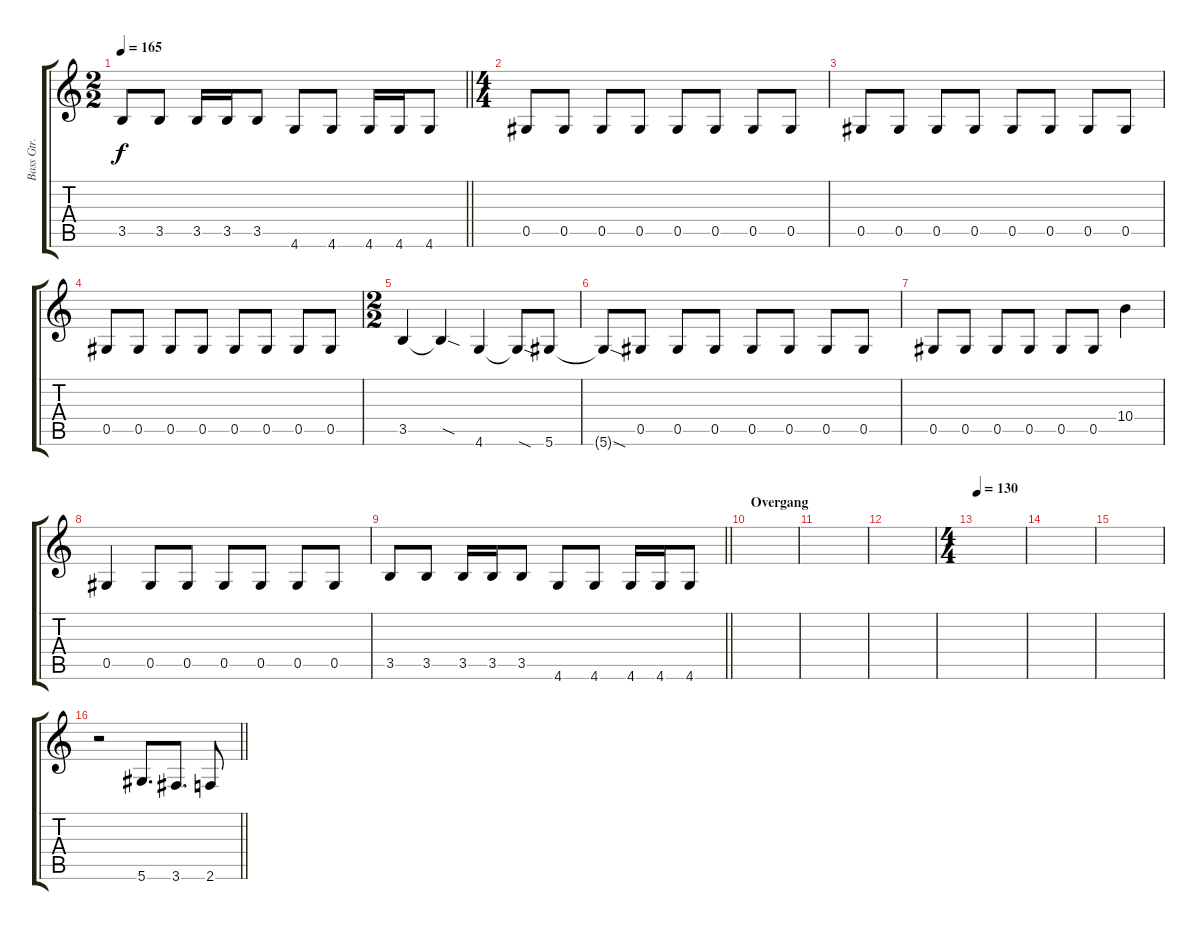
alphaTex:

\track ("Bass Gtr." "Bass Gtr.") {instrument electricbassfinger}
\staff {score tabs}
\tuning (Eb4 Bb3 Gb3 Db3 Ab2 Eb2) {hide}
\ts (2 2)
\tempo 165
\clef g2
\barLineRight lightlight
\ks c
3.5.8{dy f} 3.5.8 3.5.16 3.5.16 3.5.8 4.6.8 4.6.8 4.6.16 4.6.16 4.6.8 |
\ts (4 4)
0.5.8 0.5.8 0.5.8 0.5.8 0.5.8 0.5.8 0.5.8 0.5.8 |
0.5.8 0.5.8 0.5.8 0.5.8 0.5.8 0.5.8 0.5.8 0.5.8 |
0.5.8 0.5.8 0.5.8 0.5.8 0.5.8 0.5.8 0.5.8 0.5.8 |
\ts (2 2)
3.5.4 3.5{sod t}.4 4.6.4 4.6{sod t}.8 5.6.8 |
5.6{sod t}.8 0.5.8 0.5.8 0.5.8 0.5.8 0.5.8 0.5.8 0.5.8 |
0.5.8 0.5.8 0.5.8 0.5.8 0.5.8 0.5.8 10.4.4 |
0.5.4 0.5.8 0.5.8 0.5.8 0.5.8 0.5.8 0.5.8 |
\barLineRight lightlight
3.5.8 3.5.8 3.5.16 3.5.16 3.5.8 4.6.8 4.6.8 4.6.16 4.6.16 4.6.8 |
\section ("" "Overgang")
|
|
|
\ts (4 4)
\tempo 130
|
|
|
\barLineRight lightlight
r.2 5.6.8{d} 3.6.8{d} 2.6.8
